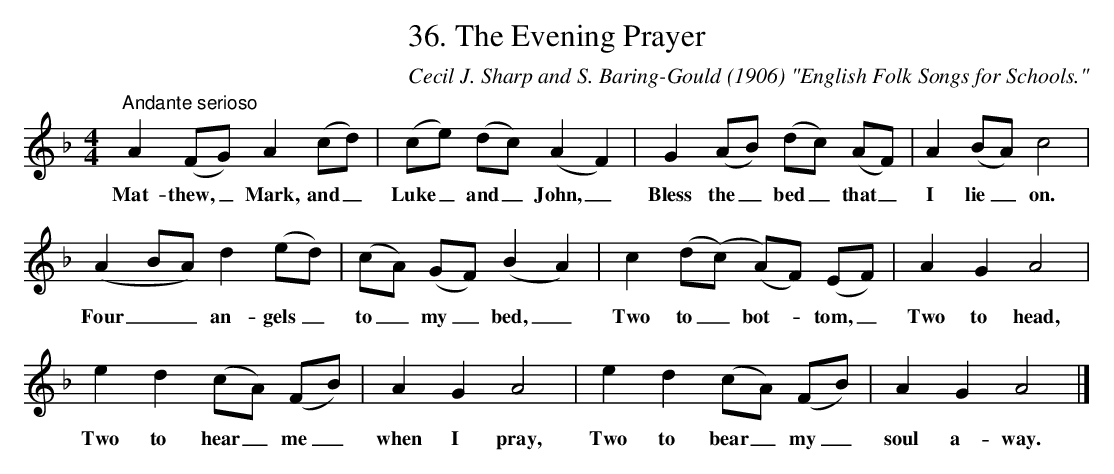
X:1
T:36. The Evening Prayer
C:Cecil J. Sharp and S. Baring-Gould (1906) "English Folk Songs for Schools."
L:1/8
M:4/4
K:Aphr
"^Andante serioso" A2 (FG) A2 (cd) | (ce) (dc) (A2 F2) | G2 (AB) (dc) (AF) | A2 (BA) c4 |$
w: Mat- thew, _ Mark, and _|Luke _ and _ John, _|Bless the _ bed _ that _|I lie _ on.|
(A2 BA) d2 (ed) | (cA) (GF) (B2 A2) | c2 (d(c) (A)F) (EF) | A2 G2 A4 |$ e2 d2 (cA) (FB) |
w: Four _ _ an- gels _|to _ my _ bed, _|Two to _ bot- * tom, _|Two to head,|Two to hear _ me _|
A2 G2 A4 | e2 d2 (cA) (FB) | A2 G2 A4 |]
w: when I pray,|Two to bear _ my _|soul a- way.|
